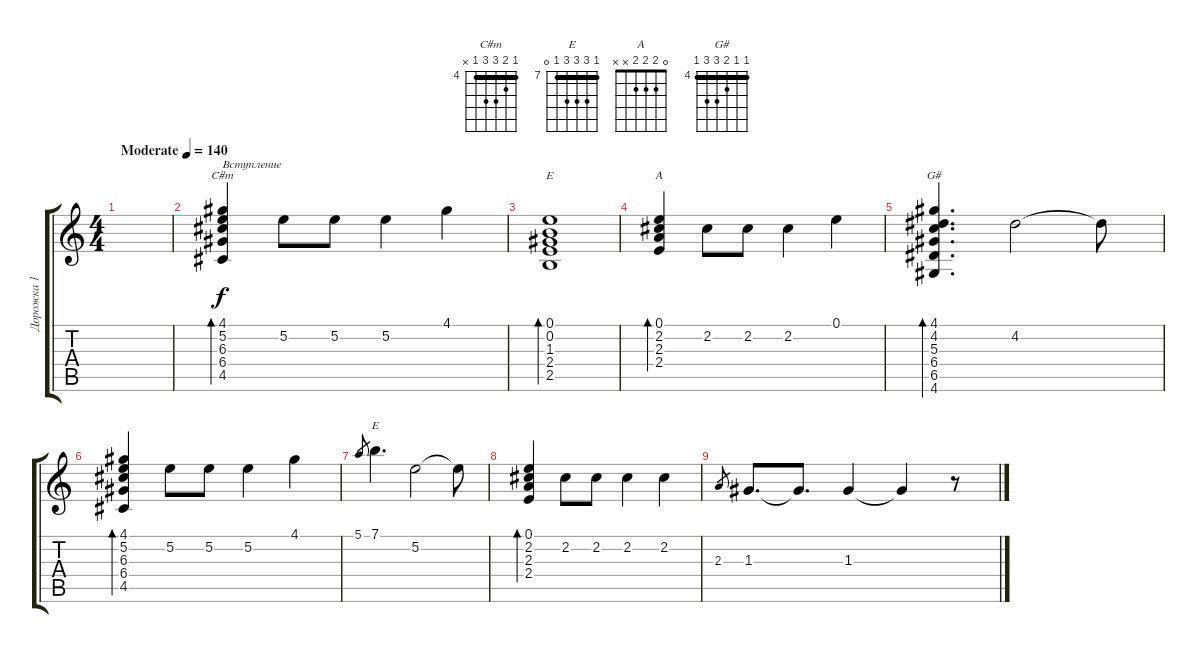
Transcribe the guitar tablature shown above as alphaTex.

\track ("Дорожка 1" "Дорожка 1") {instrument acousticguitarsteel}
\staff {score tabs}
\tuning (E4 B3 G3 D3 A2 E2) {hide}
\chord ("C#m" 4 5 6 6 4 x) {firstfret 4 barre 4}
\chord ("E" 0 0 1 2 2 x)
\chord ("A" 0 2 2 2 x x)
\chord ("G#" 4 4 5 6 6 4) {firstfret 4 barre 4}
\chord ("E" 7 9 9 9 7 0) {firstfret 7 barre 7}
\ts (4 4)
\tempo (140 "Moderate")
\clef g2
\ks c
|
(4.1 5.2 6.3 6.4 4.5).4{bd 240 ch "C#m" txt "Вступление"} 5.2.8 5.2.8 5.2.4 4.1.4 |
(0.1 0.2 1.3 2.4 2.5).1{bd 240 ch "E"} |
(0.1 2.2 2.3 2.4).4{bd 240 ch "A"} 2.2.8 2.2.8 2.2.4 0.1.4 |
(4.1 4.2 5.3 6.4 6.5 4.6).4{d bd 240 ch "G#"} 4.2.2 4.2{t}.8 |
(4.1 5.2 6.3 6.4 4.5).4{bd 240} 5.2.8 5.2.8 5.2.4 4.1.4 |
5.1.8{gr} 7.1.4{d ch "E"} 5.2.2 5.2{t}.8 |
(0.1 2.2 2.3 2.4).4{bd 240} 2.2.8 2.2.8 2.2.4 2.2.4 |
2.3.8{gr} 1.3.8{d} 1.3{t}.8{d} 1.3.4 1.3{t}.4 r.8
